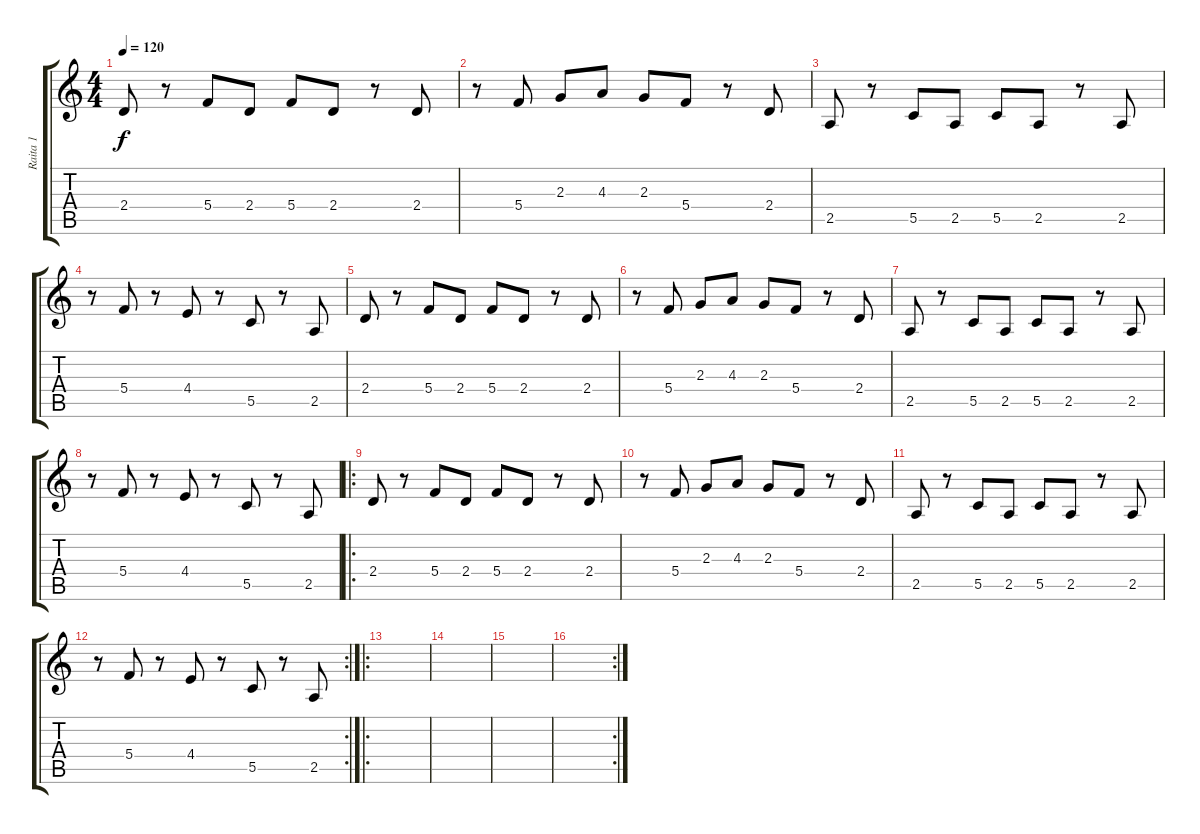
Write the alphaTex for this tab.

\track ("Raita 1" "Raita 1") {instrument distortionguitar}
\staff {score tabs}
\tuning (D4 A3 F3 C3 G2 D2) {hide}
\ts (4 4)
\tempo 120
\clef g2
\ks c
2.4.8{dy f instrument distortionguitar} r.8 5.4.8 2.4.8 5.4.8 2.4.8 r.8 2.4.8 |
r.8 5.4.8 2.3.8 4.3.8 2.3.8 5.4.8 r.8 2.4.8 |
2.5.8 r.8 5.5.8 2.5.8 5.5.8 2.5.8 r.8 2.5.8 |
r.8 5.4.8 r.8 4.4.8 r.8 5.5.8 r.8 2.5.8 |
2.4.8 r.8 5.4.8 2.4.8 5.4.8 2.4.8 r.8 2.4.8 |
r.8 5.4.8 2.3.8 4.3.8 2.3.8 5.4.8 r.8 2.4.8 |
2.5.8 r.8 5.5.8 2.5.8 5.5.8 2.5.8 r.8 2.5.8 |
r.8 5.4.8 r.8 4.4.8 r.8 5.5.8 r.8 2.5.8 |
\ro
2.4.8 r.8 5.4.8 2.4.8 5.4.8 2.4.8 r.8 2.4.8 |
r.8 5.4.8 2.3.8 4.3.8 2.3.8 5.4.8 r.8 2.4.8 |
2.5.8 r.8 5.5.8 2.5.8 5.5.8 2.5.8 r.8 2.5.8 |
\rc 2
r.8 5.4.8 r.8 4.4.8 r.8 5.5.8 r.8 2.5.8 |
\ro
|
|
|
\rc 2
